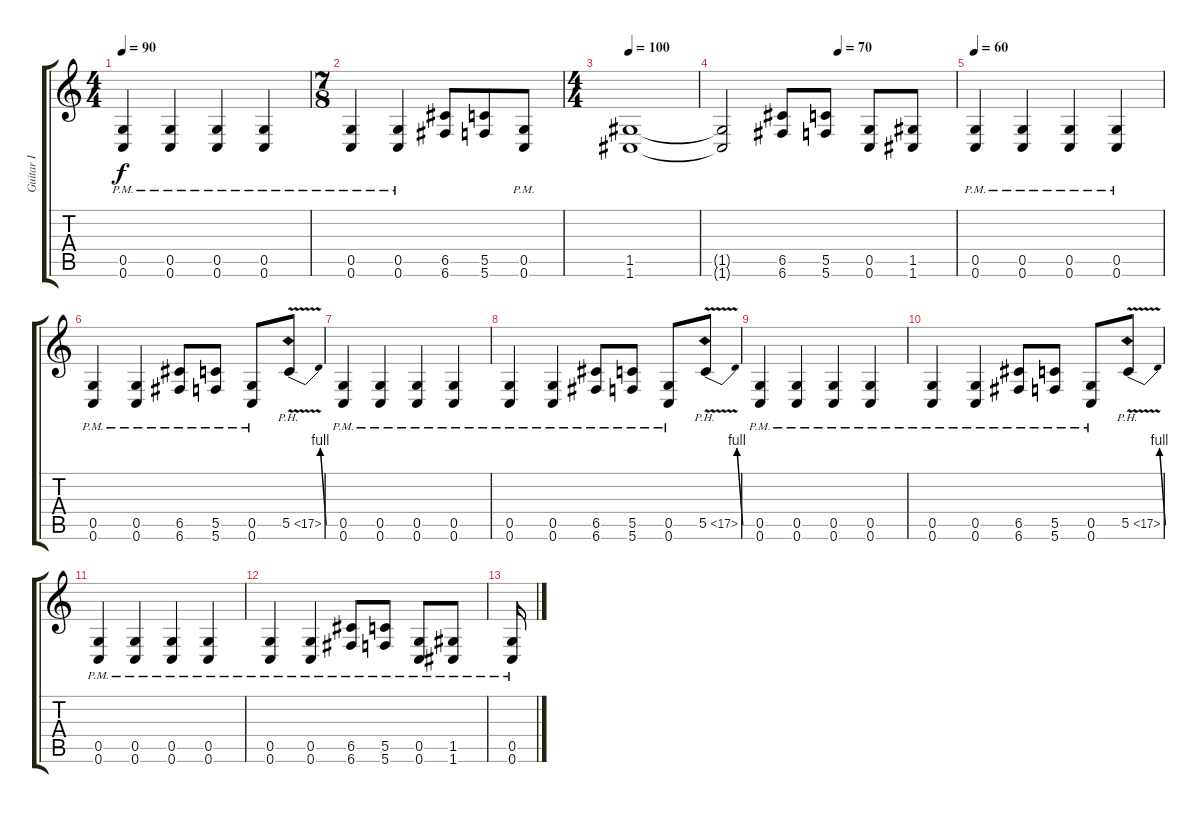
\track ("Guitar I" "Guitar I") {instrument distortionguitar}
\staff {score tabs}
\tuning (D4 A3 F3 C3 G2 C2) {hide}
\ts (4 4)
\tempo 90
\clef g2
\ks c
(0.5{pm} 0.6{pm}).4{dy f} (0.5{pm} 0.6{pm}).4 (0.5{pm} 0.6{pm}).4 (0.5{pm} 0.6{pm}).4 |
\ts (7 8)
(0.5{pm} 0.6{pm}).4 (0.5{pm} 0.6{pm}).4 (6.5 6.6).8 (5.5 5.6).8 (0.5{pm} 0.6{pm}).8 |
\ts (4 4)
\tempo 100
(1.5 1.6).1 |
\tempo (70 0.5)
(1.5{t} 1.6{t}).2 (6.5 6.6).8 (5.5 5.6).8 (0.5 0.6).8 (1.5 1.6).8 |
\tempo 60
(0.5{pm} 0.6{pm}).4 (0.5{pm} 0.6{pm}).4 (0.5{pm} 0.6{pm}).4 (0.5{pm} 0.6{pm}).4 |
(0.5{pm} 0.6{pm}).4 (0.5{pm} 0.6{pm}).4 (6.5{pm} 6.6{pm}).8 (5.5{pm} 5.6{pm}).8 (0.5{pm} 0.6{pm}).8 5.5{be (bend 0 0 60 4) ph 12 v}.8{instrument guitarharmonics} |
(0.5{pm} 0.6{pm}).4{instrument distortionguitar} (0.5{pm} 0.6{pm}).4 (0.5{pm} 0.6{pm}).4 (0.5{pm} 0.6{pm}).4 |
(0.5{pm} 0.6{pm}).4 (0.5{pm} 0.6{pm}).4 (6.5{pm} 6.6{pm}).8 (5.5{pm} 5.6{pm}).8 (0.5{pm} 0.6{pm}).8 5.5{be (bend 0 0 60 4) ph 12 v}.8{instrument guitarharmonics} |
(0.5{pm} 0.6{pm}).4{instrument distortionguitar} (0.5{pm} 0.6{pm}).4 (0.5{pm} 0.6{pm}).4 (0.5{pm} 0.6{pm}).4 |
(0.5{pm} 0.6{pm}).4 (0.5{pm} 0.6{pm}).4 (6.5{pm} 6.6{pm}).8 (5.5{pm} 5.6{pm}).8 (0.5{pm} 0.6{pm}).8 5.5{be (bend 0 0 60 4) ph 12 v}.8{instrument guitarharmonics} |
(0.5{pm} 0.6{pm}).4{instrument distortionguitar} (0.5{pm} 0.6{pm}).4 (0.5{pm} 0.6{pm}).4 (0.5{pm} 0.6{pm}).4 |
(0.5{pm} 0.6{pm}).4 (0.5{pm} 0.6{pm}).4 (6.5{pm} 6.6{pm}).8 (5.5{pm} 5.6{pm}).8 (0.5{pm} 0.6{pm}).8 (1.5{pm} 1.6{pm}).8 |
(0.5{pm} 0.6{pm}).16
